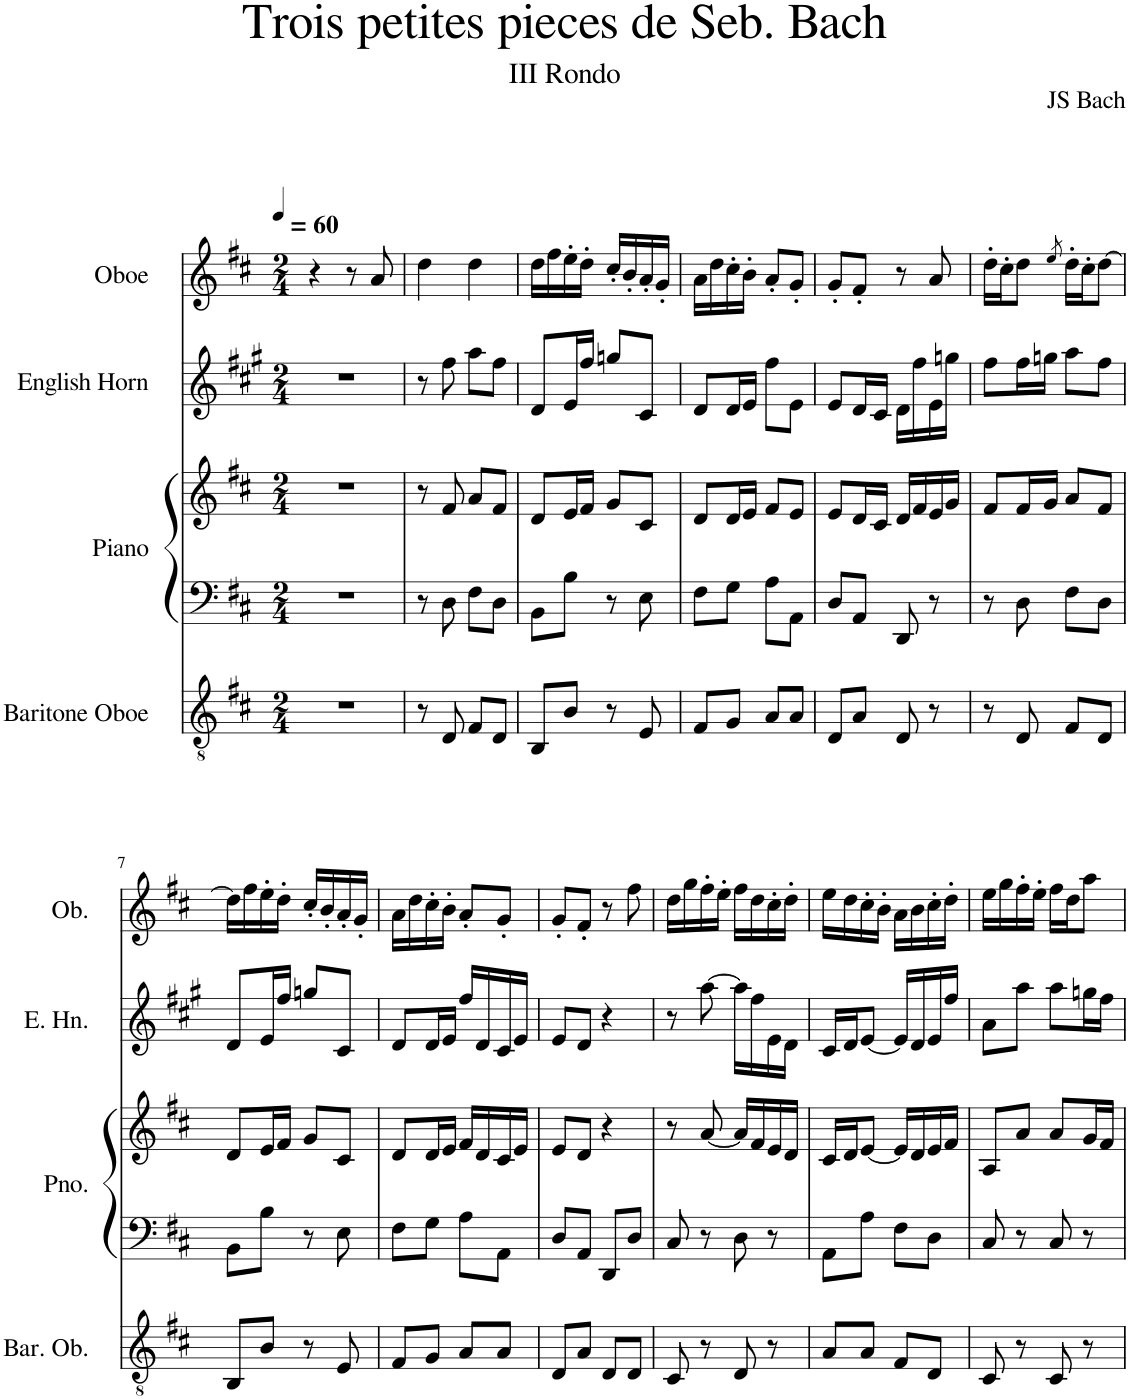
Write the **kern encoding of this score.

**kern	**kern	**kern	**kern	**kern
*part4	*part3	*part3	*part2	*part1
*staff5	*staff4	*staff3	*staff2	*staff1
*I"Baritone Oboe	*I"Piano	*	*I"English Horn	*I"Oboe
*I'Bar. Ob.	*I'Pno.	*	*I'E. Hn.	*I'Ob.
*clefGv2	*clefF4	*clefG2	*clefG2	*clefG2
*	*	*	*Trd4c7	*
*k[f#c#]	*k[f#c#]	*k[f#c#]	*k[f#c#g#]	*k[f#c#]
*M2/4	*M2/4	*M2/4	*M2/4	*M2/4
=1	=1	=1	=1	=1
!	!	!	!	!LO:TX:a:t== 60
2r	2r	2r	2r	4r
.	.	.	.	8r
.	.	.	.	8a/
=2	=2	=2	=2	=2
8r	8r	8r	8r	4dd\
8D/	8D\	8f#/	8ff#\	.
8F#/L	8F#\L	8a/L	8aa\L	4dd\
8D/J	8D\J	8f#/J	8ff#\J	.
=3	=3	=3	=3	=3
8BB/L	8BB\L	8d/L	8d/L	16dd\LL
.	.	.	.	16ff#\
8B/J	8B\J	16e/L	16e/L	16ee'\
.	.	16f#/JJ	16ff#/JJ	16dd'\JJ
8r	8r	8g/L	8ggn/L	16cc#'/LL
.	.	.	.	16b'/
8E/	8E\	8c#/J	8c#/J	16a'/
.	.	.	.	16g'/JJ
=4	=4	=4	=4	=4
8F#/L	8F#\L	8d/L	8d/L	16a\LL
.	.	.	.	16dd\
8G/J	8G\J	16d/L	16d/L	16cc#'\
.	.	16e/JJ	16e/JJ	16b'\JJ
8A/L	8A\L	8f#/L	8ff#\L	8a'/L
8A/J	8AA\J	8e/J	8e\J	8g'/J
=5	=5	=5	=5	=5
8D/L	8D/L	8e/L	8e/L	8g'/L
8A/J	8AA/J	16d/L	16d/L	8f#'/J
.	.	16c#/JJ	16c#/JJ	.
8D/	8DD/	16d/LL	16d\LL	8r
.	.	16f#/	16ff#\	.
8r	8r	16e/	16e\	8a/
.	.	16g/JJ	16ggn\JJ	.
=6	=6	=6	=6	=6
8r	8r	8f#/L	8ff#\L	16dd'\LL
.	.	.	.	16cc#'\J
8D/	8D\	16f#/L	16ff#\L	8dd\J
.	.	16g/JJ	16ggn\JJ	.
.	.	.	.	8qee/
8F#/L	8F#\L	8a/L	8aa\L	16dd'\LL
.	.	.	.	16cc#'\J
8D/J	8D\J	8f#/J	8ff#\J	[8dd\J
!!LO:LB:g=z
=7	=7	=7	=7	=7
8BB/L	8BB\L	8d/L	8d/L	16dd\LL]
.	.	.	.	16ff#\
8B/J	8B\J	16e/L	16e/L	16ee'\
.	.	16f#/JJ	16ff#/JJ	16dd'\JJ
8r	8r	8g/L	8ggn/L	16cc#'/LL
.	.	.	.	16b'/
8E/	8E\	8c#/J	8c#/J	16a'/
.	.	.	.	16g'/JJ
=8	=8	=8	=8	=8
8F#/L	8F#\L	8d/L	8d/L	16a\LL
.	.	.	.	16dd\
8G/J	8G\J	16d/L	16d/L	16cc#'\
.	.	16e/JJ	16e/JJ	16b'\JJ
8A/L	8A\L	16f#/LL	16ff#/LL	8a'/L
.	.	16d/	16d/	.
8A/J	8AA\J	16c#/	16c#/	8g'/J
.	.	16e/JJ	16e/JJ	.
=9	=9	=9	=9	=9
8D/L	8D/L	8e/L	8e/L	8g'/L
8A/J	8AA/J	8d/J	8d/J	8f#'/J
8D/L	8DD/L	4r	4r	8r
8D/J	8D/J	.	.	8ff#\
=10	=10	=10	=10	=10
8C#/	8C#/	8r	8r	16dd\LL
.	.	.	.	16gg\
8r	8r	[8a/	[8aa\	16ff#'\
.	.	.	.	16ee'\JJ
8D/	8D\	16a/LL]	16aa\LL]	16ff#\LL
.	.	16f#/	16ff#\	16dd\
8r	8r	16e/	16e\	16cc#'\
.	.	16d/JJ	16d\JJ	16dd'\JJ
=11	=11	=11	=11	=11
8A/L	8AA\L	16c#/LL	16c#/LL	16ee\LL
.	.	16d/J	16d/J	16dd\
8A/J	8A\J	[8e/J	[8e/J	16cc#'\
.	.	.	.	16b'\JJ
8F#/L	8F#\L	16e/LL]	16e/LL]	16a\LL
.	.	16d/	16d/	16b\
8D/J	8D\J	16e/	16e/	16cc#'\
.	.	16f#/JJ	16ff#/JJ	16dd'\JJ
=12	=12	=12	=12	=12
8C#/	8C#/	8A/L	8a\L	16ee\LL
.	.	.	.	16gg\
8r	8r	8a/J	8aa\J	16ff#'\
.	.	.	.	16ee'\JJ
8C#/	8C#/	8a/L	8aa\L	16ff#\LL
.	.	.	.	16dd\J
8r	8r	16g/L	16ggn\L	8aa\J
.	.	16f#/JJ	16ff#\JJ	.
=	=	=	=	=
*-	*-	*-	*-	*-
